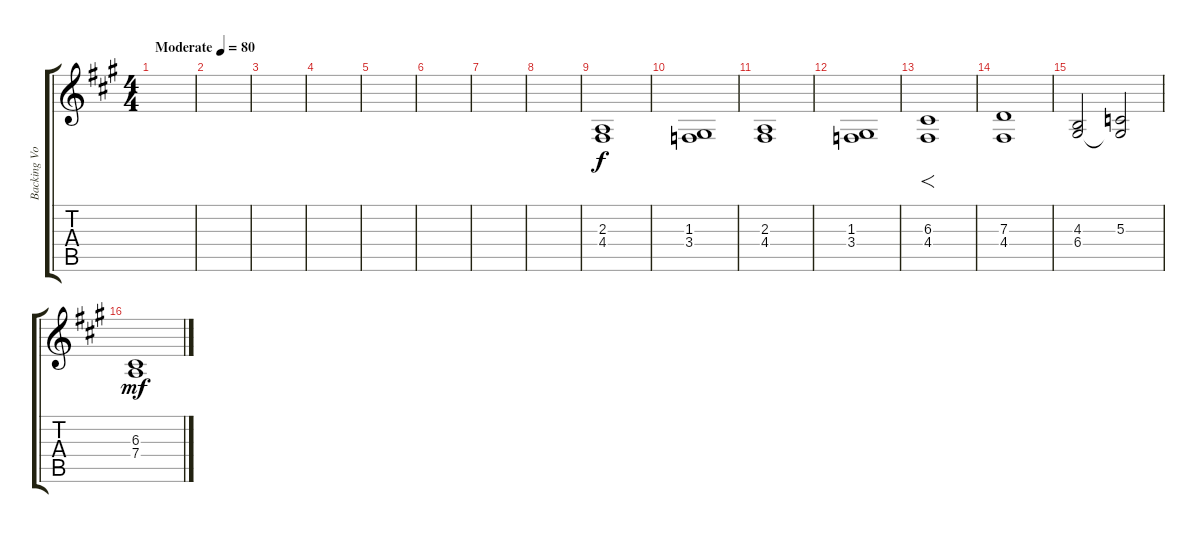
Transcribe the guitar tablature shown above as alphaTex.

\track ("Backing Vocals 1" "Backing Vo") {instrument altosax}
\staff {score tabs}
\tuning (E4 B3 G3 D3 A2 E2) {hide}
\ts (4 4)
\tempo (80 "Moderate")
\clef g2
\ks a
|
|
|
|
|
|
|
|
(2.3 4.4).1 |
(1.3 3.4).1 |
(2.3 4.4).1 |
(1.3 3.4).1 |
(6.3 4.4).1{f} |
(7.3 4.4).1 |
(4.3 6.4).2 (5.3 6.4{t}).2{dy f} |
(6.3 7.4).1{dy mf}
